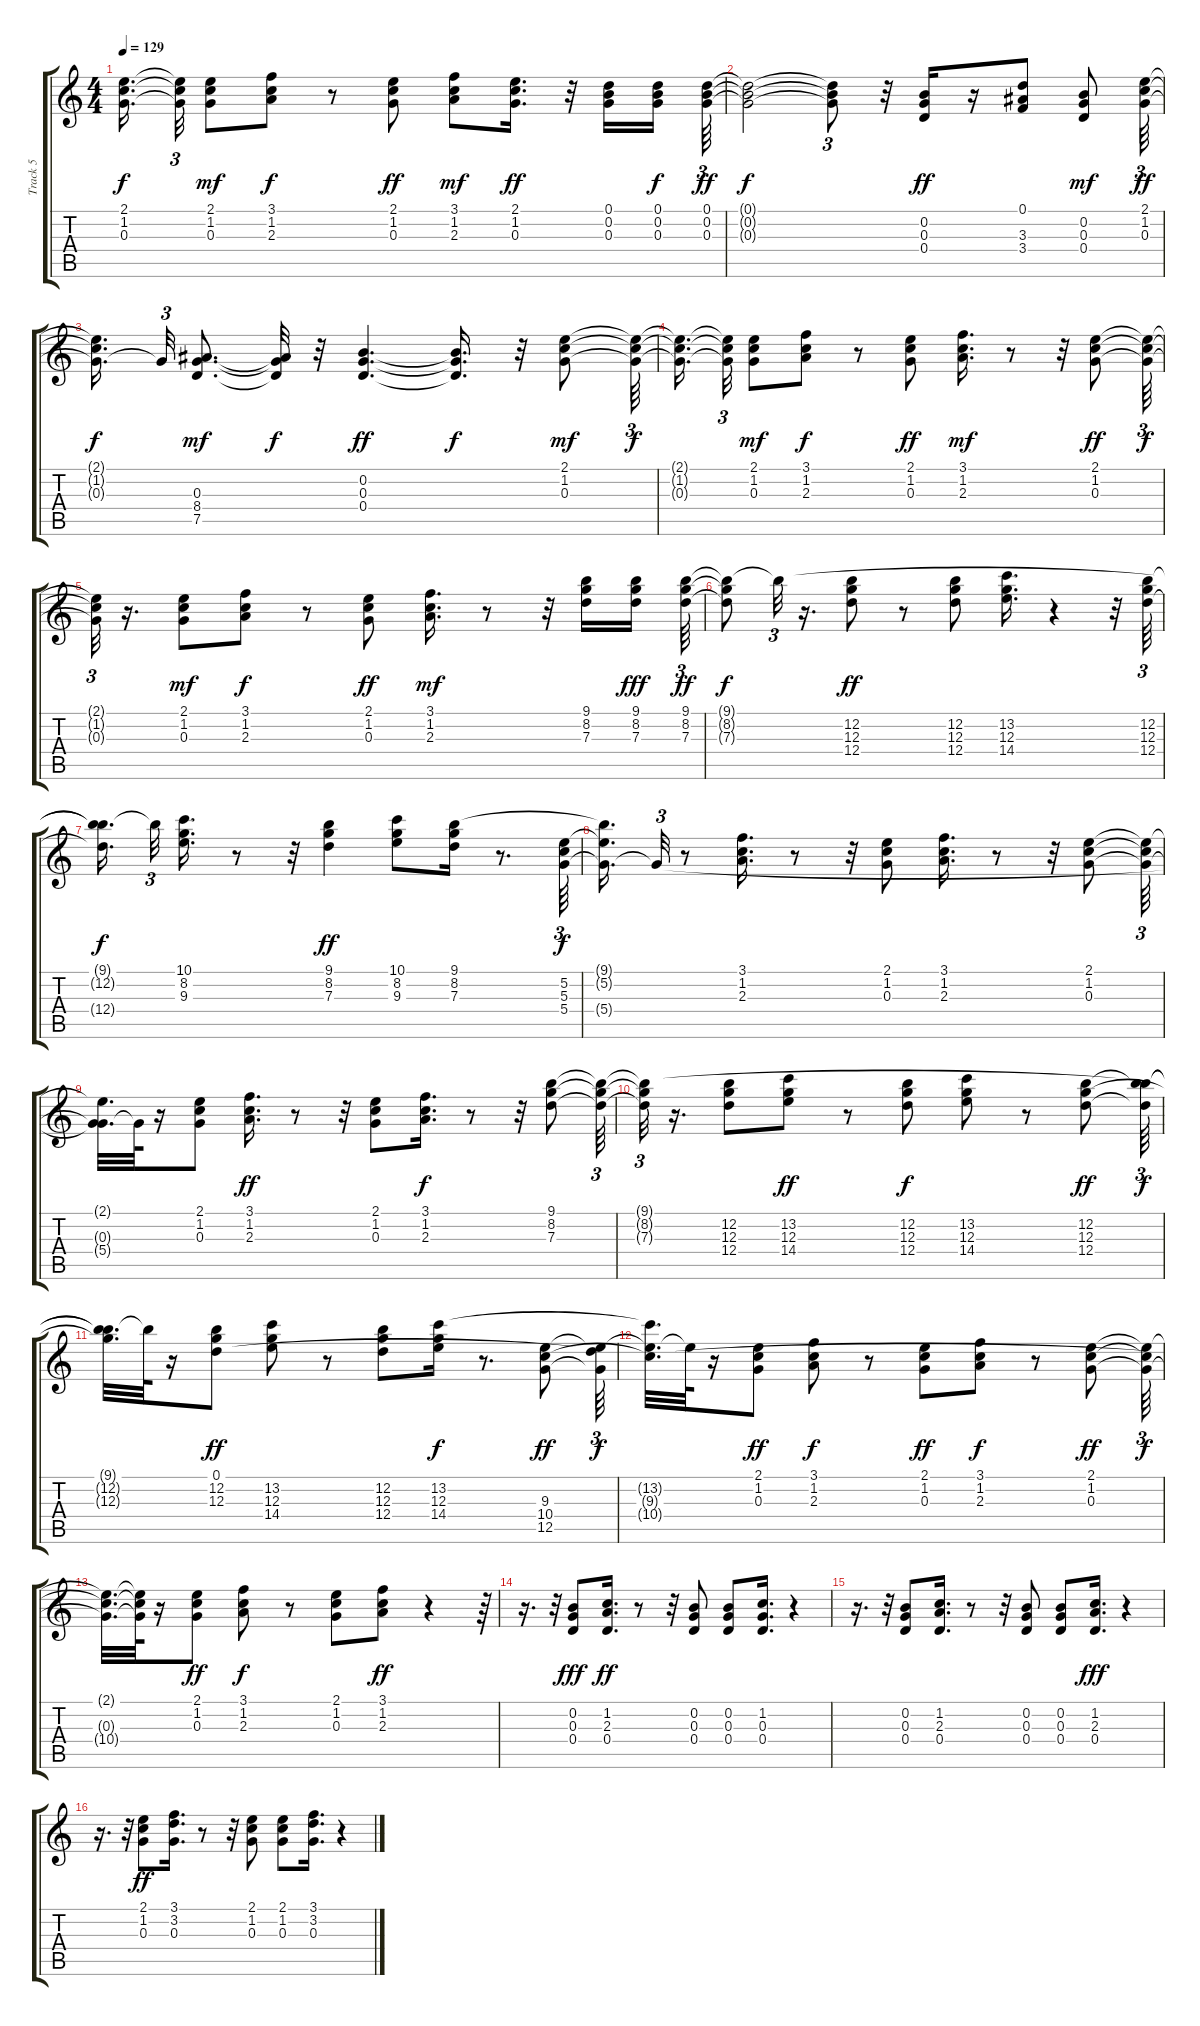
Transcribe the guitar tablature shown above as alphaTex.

\track ("Track 5" "Track 5") {instrument acousticguitarsteel}
\staff {score tabs}
\tuning (D4 B3 G3 D3 G2 D2) {hide}
\ts (4 4)
\tempo 129
\clef g2
\ks c
(2.1{t} 1.2{t} 0.3{t}).16{d dy f beam splitsecondary} (2.1{t} 1.2{t} 0.3{t}).32{tu (3 2)} (2.1 1.2 0.3).8{dy mf} (3.1 1.2 2.3).8{dy f} r.8 (2.1 1.2 0.3).8{dy ff} (3.1 1.2 2.3).8{dy mf} (2.1 1.2 0.3).16{d dy ff} r.32 (0.1 0.2 0.3).16 (0.1 0.2 0.3).16{dy f beam splitsecondary} (0.1 0.2 0.3).64{tu (3 2) dy ff} |
(0.1{t} 0.2{t} 0.3{t}).2{dy f} (0.1{t} 0.2{t} 0.3{t}).8{tu (3 2)} r.32 (0.2 0.3 0.4).16{dy ff} r.16 (0.1 3.3 3.4).8 (0.2 0.3 0.4).8{dy mf} (2.1 1.2 0.3).64{tu (3 2) dy ff} |
(2.1{t} 1.2{t} 0.3{t}).16{d dy f beam splitsecondary} 0.3{t}.32{tu (3 2)} (0.3 8.4 7.5).8{d dy mf} (0.3{t} 8.4{t} 7.5{t}).32{dy f} r.32 (0.2 0.3 0.4).4{d dy ff} (0.2{t} 0.3{t} 0.4{t}).16{d dy f} r.32 (2.1 1.2 0.3).8{dy mf} (2.1{t} 1.2{t} 0.3{t}).64{tu (3 2) dy f} |
(2.1{t} 1.2{t} 0.3{t}).16{d beam splitsecondary} (2.1{t} 1.2{t} 0.3{t}).32{tu (3 2)} (2.1 1.2 0.3).8{dy mf} (3.1 1.2 2.3).8{dy f} r.8 (2.1 1.2 0.3).8{dy ff} (3.1 1.2 2.3).16{d dy mf} r.8 r.32 (2.1 1.2 0.3).8{dy ff} (2.1{t} 1.2{t} 0.3{t}).64{tu (3 2) dy f} |
(2.1{t} 1.2{t} 0.3{t}).32{tu (3 2)} r.16{d} (2.1 1.2 0.3).8{dy mf} (3.1 1.2 2.3).8{dy f} r.8 (2.1 1.2 0.3).8{dy ff} (3.1 1.2 2.3).16{d dy mf} r.8 r.32 (9.1 8.2 7.3).16 (9.1 8.2 7.3).16{dy fff beam splitsecondary} (9.1 8.2 7.3).64{tu (3 2) dy ff} |
(9.1{t} 8.2{t} 7.3{t}).8{dy f} 9.1{t}.32{tu (3 2)} r.16{d} (12.2 12.3 12.4).8{dy ff} r.8 (12.2 12.3 12.4).8 (13.2 12.3 14.4).16{d} r.4 r.32 (12.2 12.3 12.4).64{tu (3 2)} |
(9.1{t} 12.2{t} 12.4{t}).16{d dy f beam splitsecondary} 12.2{t}.32{tu (3 2)} (10.1 8.2 9.3).16{d} r.8 r.32 (9.1 8.2 7.3).4{dy ff} (10.1 8.2 9.3).8 (9.1 8.2 7.3).16 r.8{d} (5.2 5.3 5.4).64{tu (3 2) dy f} |
(9.1{t} 5.2{t} 5.4{t}).16{d} 5.4{t}.32{tu (3 2)} r.8 (3.1 1.2 2.3).16{d} r.8 r.32 (2.1 1.2 0.3).8 (3.1 1.2 2.3).16{d} r.8 r.32 (2.1 1.2 0.3).8 (2.1{t} 1.2{t} 0.3{t}).64{tu (3 2)} |
(2.1{t} 0.3{t} 5.4{t}).32{d} 5.4{t}.64 r.16 (2.1 1.2 0.3).8 (3.1 1.2 2.3).16{d dy ff} r.8 r.32 (2.1 1.2 0.3).8 (3.1 1.2 2.3).16{d dy f} r.8 r.32 (9.1 8.2 7.3).8 (9.1{t} 8.2{t} 7.3{t}).64{tu (3 2)} |
(9.1{t} 8.2{t} 7.3{t}).32{tu (3 2)} r.16{d} (12.2 12.3 12.4).8 (13.2 12.3 14.4).8{dy ff} r.8 (12.2 12.3 12.4).8{dy f} (13.2 12.3 14.4).8 r.8 (12.2 12.3 12.4).8{dy ff} (9.1{t} 12.2{t} 12.4{t}).64{tu (3 2) dy f} |
(9.1{t} 12.2{t} 12.3{t}).32{d} 12.2{t}.64 r.16 (0.1 12.2 12.3).8{dy ff} (13.2 12.3 14.4).8 r.8 (12.2 12.3 12.4).8 (13.2 12.3 14.4).16{dy f} r.8{d} (9.3 10.4 12.5).8{dy ff} (0.1{t} 9.3{t} 12.5{t}).64{tu (3 2) dy f} |
(13.2{t} 9.3{t} 10.4{t}).32{d} 9.3{t}.64 r.16 (2.1 1.2 0.3).8{dy ff} (3.1 1.2 2.3).8{dy f} r.8 (2.1 1.2 0.3).8{dy ff} (3.1 1.2 2.3).8{dy f} r.8 (2.1 1.2 0.3).8{dy ff} (2.1{t} 1.2{t} 0.3{t}).64{tu (3 2) dy f} |
(2.1{t} 0.3{t} 10.4{t}).32{d} (2.1{t} 0.3{t} 10.4{t}).64 r.16 (2.1 1.2 0.3).8{dy ff} (3.1 1.2 2.3).8{dy f} r.8 (2.1 1.2 0.3).8 (3.1 1.2 2.3).8{dy ff} r.4 r.64{tu (3 2)} |
r.16{d} r.32{tu (3 2)} (0.2 0.3 0.4).8{dy fff} (1.2 2.3 0.4).16{d dy ff} r.8 r.32 (0.2 0.3 0.4).8 (0.2 0.3 0.4).8 (1.2 0.3 0.4).16{d} r.4{tu (3 2)} |
r.16{d} r.32{tu (3 2)} (0.2 0.3 0.4).8 (1.2 2.3 0.4).16{d} r.8 r.32 (0.2 0.3 0.4).8 (0.2 0.3 0.4).8 (1.2 2.3 0.4).16{d dy fff} r.4{tu (3 2)} |
r.16{d} r.32{tu (3 2)} (2.1 1.2 0.3).8{dy ff} (3.1 3.2 0.3).16{d} r.8 r.32 (2.1 1.2 0.3).8 (2.1 1.2 0.3).8 (3.1 3.2 0.3).16{d} r.4{tu (3 2)}
